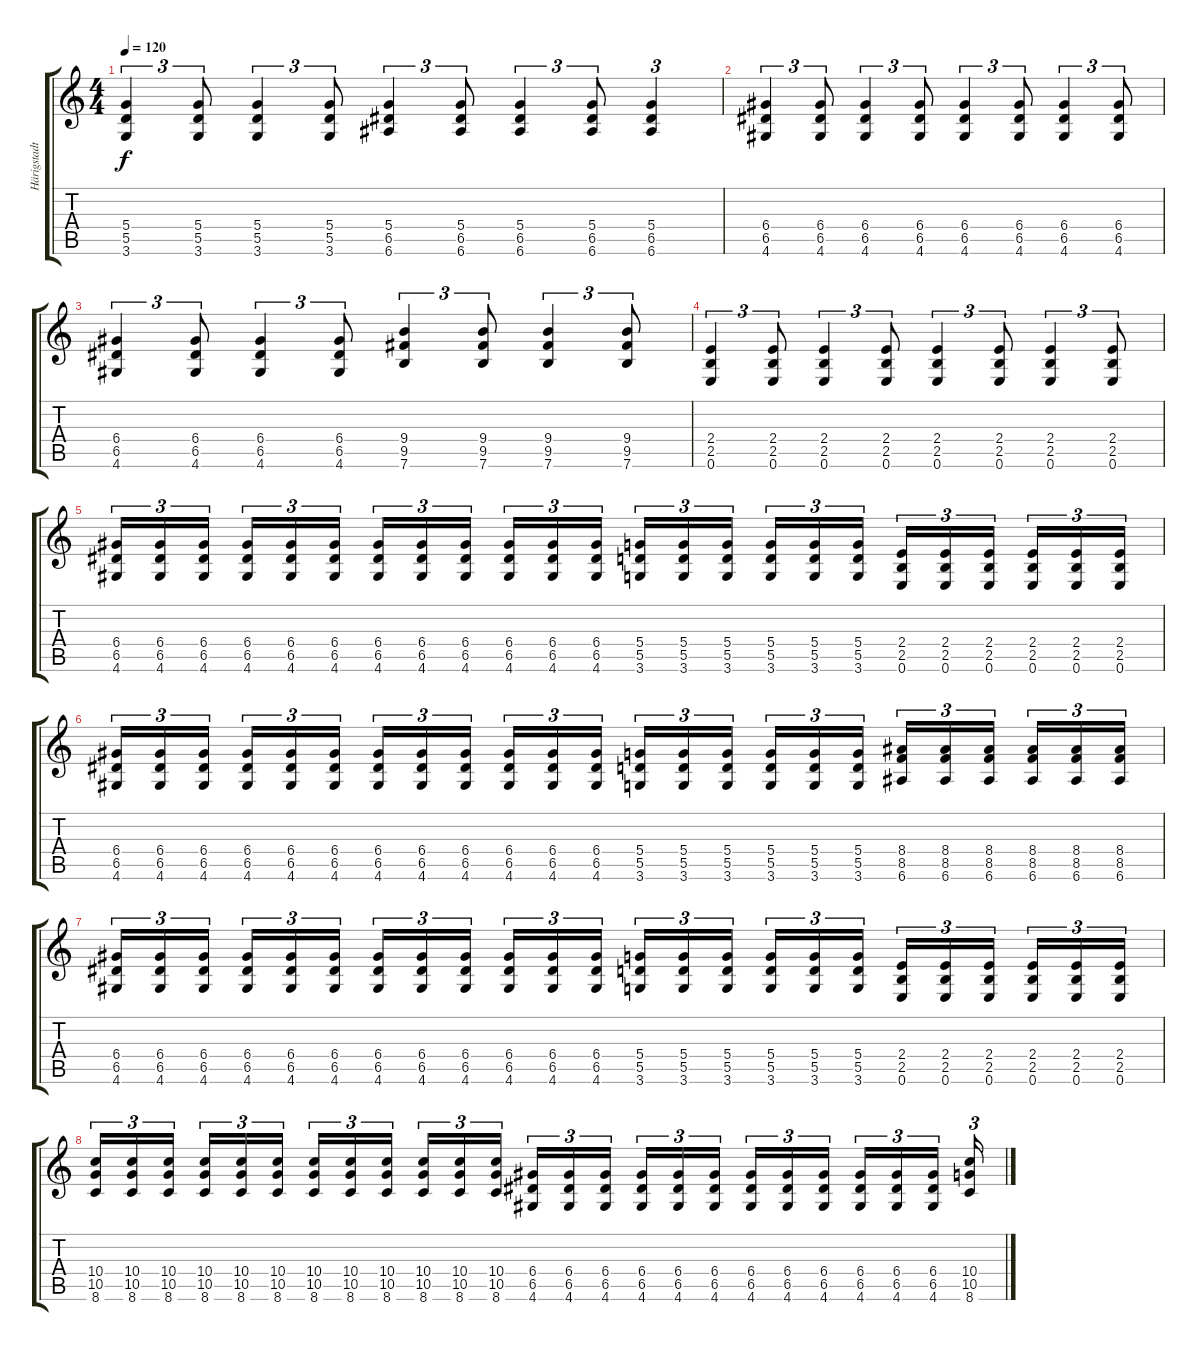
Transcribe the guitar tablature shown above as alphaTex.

\track ("Härigstadt" "Härigstadt") {instrument distortionguitar}
\staff {score tabs}
\tuning (E4 B3 G3 D3 A2 E2) {hide}
\ts (4 4)
\tempo 120
\clef g2
\ks c
(5.4 5.5 3.6).4{tu (3 2) dy f} (5.4 5.5 3.6).8{tu (3 2)} (5.4 5.5 3.6).4{tu (3 2)} (5.4 5.5 3.6).8{tu (3 2)} (5.4 6.5 6.6).4{tu (3 2)} (5.4 6.5 6.6).8{tu (3 2)} (5.4 6.5 6.6).4{tu (3 2)} (5.4 6.5 6.6).8{tu (3 2)} (5.4 6.5 6.6).4{tu (3 2)} |
(6.4 6.5 4.6).4{tu (3 2)} (6.4 6.5 4.6).8{tu (3 2)} (6.4 6.5 4.6).4{tu (3 2)} (6.4 6.5 4.6).8{tu (3 2)} (6.4 6.5 4.6).4{tu (3 2)} (6.4 6.5 4.6).8{tu (3 2)} (6.4 6.5 4.6).4{tu (3 2)} (6.4 6.5 4.6).8{tu (3 2)} |
(6.4 6.5 4.6).4{tu (3 2)} (6.4 6.5 4.6).8{tu (3 2)} (6.4 6.5 4.6).4{tu (3 2)} (6.4 6.5 4.6).8{tu (3 2)} (9.4 9.5 7.6).4{tu (3 2)} (9.4 9.5 7.6).8{tu (3 2)} (9.4 9.5 7.6).4{tu (3 2)} (9.4 9.5 7.6).8{tu (3 2)} |
(2.4 2.5 0.6).4{tu (3 2)} (2.4 2.5 0.6).8{tu (3 2)} (2.4 2.5 0.6).4{tu (3 2)} (2.4 2.5 0.6).8{tu (3 2)} (2.4 2.5 0.6).4{tu (3 2)} (2.4 2.5 0.6).8{tu (3 2)} (2.4 2.5 0.6).4{tu (3 2)} (2.4 2.5 0.6).8{tu (3 2)} |
(6.4 6.5 4.6).16{tu (3 2)} (6.4 6.5 4.6).16{tu (3 2)} (6.4 6.5 4.6).16{tu (3 2)} (6.4 6.5 4.6).16{tu (3 2)} (6.4 6.5 4.6).16{tu (3 2)} (6.4 6.5 4.6).16{tu (3 2)} (6.4 6.5 4.6).16{tu (3 2)} (6.4 6.5 4.6).16{tu (3 2)} (6.4 6.5 4.6).16{tu (3 2)} (6.4 6.5 4.6).16{tu (3 2)} (6.4 6.5 4.6).16{tu (3 2)} (6.4 6.5 4.6).16{tu (3 2)} (5.4 5.5 3.6).16{tu (3 2)} (5.4 5.5 3.6).16{tu (3 2)} (5.4 5.5 3.6).16{tu (3 2)} (5.4 5.5 3.6).16{tu (3 2)} (5.4 5.5 3.6).16{tu (3 2)} (5.4 5.5 3.6).16{tu (3 2)} (2.4 2.5 0.6).16{tu (3 2)} (2.4 2.5 0.6).16{tu (3 2)} (2.4 2.5 0.6).16{tu (3 2)} (2.4 2.5 0.6).16{tu (3 2)} (2.4 2.5 0.6).16{tu (3 2)} (2.4 2.5 0.6).16{tu (3 2)} |
(6.4 6.5 4.6).16{tu (3 2)} (6.4 6.5 4.6).16{tu (3 2)} (6.4 6.5 4.6).16{tu (3 2)} (6.4 6.5 4.6).16{tu (3 2)} (6.4 6.5 4.6).16{tu (3 2)} (6.4 6.5 4.6).16{tu (3 2)} (6.4 6.5 4.6).16{tu (3 2)} (6.4 6.5 4.6).16{tu (3 2)} (6.4 6.5 4.6).16{tu (3 2)} (6.4 6.5 4.6).16{tu (3 2)} (6.4 6.5 4.6).16{tu (3 2)} (6.4 6.5 4.6).16{tu (3 2)} (5.4 5.5 3.6).16{tu (3 2)} (5.4 5.5 3.6).16{tu (3 2)} (5.4 5.5 3.6).16{tu (3 2)} (5.4 5.5 3.6).16{tu (3 2)} (5.4 5.5 3.6).16{tu (3 2)} (5.4 5.5 3.6).16{tu (3 2)} (8.4 8.5 6.6).16{tu (3 2)} (8.4 8.5 6.6).16{tu (3 2)} (8.4 8.5 6.6).16{tu (3 2)} (8.4 8.5 6.6).16{tu (3 2)} (8.4 8.5 6.6).16{tu (3 2)} (8.4 8.5 6.6).16{tu (3 2)} |
(6.4 6.5 4.6).16{tu (3 2)} (6.4 6.5 4.6).16{tu (3 2)} (6.4 6.5 4.6).16{tu (3 2)} (6.4 6.5 4.6).16{tu (3 2)} (6.4 6.5 4.6).16{tu (3 2)} (6.4 6.5 4.6).16{tu (3 2)} (6.4 6.5 4.6).16{tu (3 2)} (6.4 6.5 4.6).16{tu (3 2)} (6.4 6.5 4.6).16{tu (3 2)} (6.4 6.5 4.6).16{tu (3 2)} (6.4 6.5 4.6).16{tu (3 2)} (6.4 6.5 4.6).16{tu (3 2)} (5.4 5.5 3.6).16{tu (3 2)} (5.4 5.5 3.6).16{tu (3 2)} (5.4 5.5 3.6).16{tu (3 2)} (5.4 5.5 3.6).16{tu (3 2)} (5.4 5.5 3.6).16{tu (3 2)} (5.4 5.5 3.6).16{tu (3 2)} (2.4 2.5 0.6).16{tu (3 2)} (2.4 2.5 0.6).16{tu (3 2)} (2.4 2.5 0.6).16{tu (3 2)} (2.4 2.5 0.6).16{tu (3 2)} (2.4 2.5 0.6).16{tu (3 2)} (2.4 2.5 0.6).16{tu (3 2)} |
(10.4 10.5 8.6).16{tu (3 2)} (10.4 10.5 8.6).16{tu (3 2)} (10.4 10.5 8.6).16{tu (3 2)} (10.4 10.5 8.6).16{tu (3 2)} (10.4 10.5 8.6).16{tu (3 2)} (10.4 10.5 8.6).16{tu (3 2)} (10.4 10.5 8.6).16{tu (3 2)} (10.4 10.5 8.6).16{tu (3 2)} (10.4 10.5 8.6).16{tu (3 2)} (10.4 10.5 8.6).16{tu (3 2)} (10.4 10.5 8.6).16{tu (3 2)} (10.4 10.5 8.6).16{tu (3 2)} (6.4 6.5 4.6).16{tu (3 2)} (6.4 6.5 4.6).16{tu (3 2)} (6.4 6.5 4.6).16{tu (3 2)} (6.4 6.5 4.6).16{tu (3 2)} (6.4 6.5 4.6).16{tu (3 2)} (6.4 6.5 4.6).16{tu (3 2)} (6.4 6.5 4.6).16{tu (3 2)} (6.4 6.5 4.6).16{tu (3 2)} (6.4 6.5 4.6).16{tu (3 2)} (6.4 6.5 4.6).16{tu (3 2)} (6.4 6.5 4.6).16{tu (3 2)} (6.4 6.5 4.6).16{tu (3 2)} (10.4 10.5 8.6).16{tu (3 2)}
